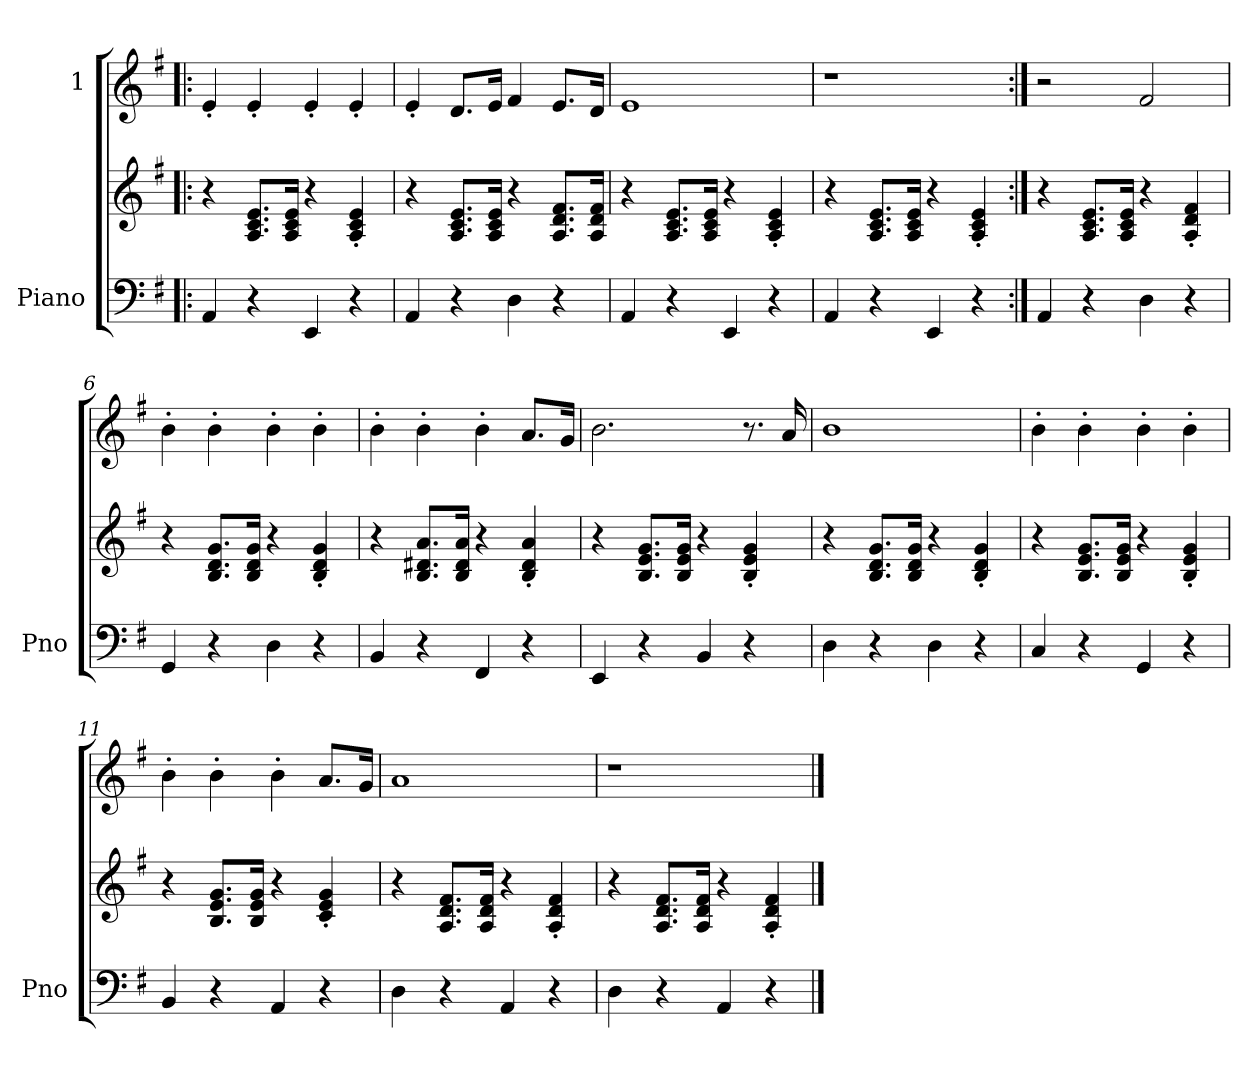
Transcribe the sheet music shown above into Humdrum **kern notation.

**kern	**kern	**kern
*part2	*part2	*part1
*staff3	*staff2	*staff1
*I"Piano	*	*I"1
*I'Pno	*	*
*clefF4	*clefG2	*clefG2
*k[f#]	*k[f#]	*k[f#]
*G:	*G:	*G:
=1!|:	=1!|:	=1!|:
4AA/	4r	4e'/
4r	8.A/ 8.c/ 8.e/L	4e'/
.	16A/ 16c/ 16e/Jk	.
4EE/	4r	4e'/
4r	4A/' 4c/' 4e/'	4e'/
=2	=2	=2
4AA/	4r	4e'/
4r	8.A/ 8.c/ 8.e/L	8.d/L
.	16A/ 16c/ 16e/Jk	16e/Jk
4D\	4r	4f#/
4r	8.A/ 8.d/ 8.f#/L	8.e/L
.	16A/ 16d/ 16f#/Jk	16d/Jk
=3	=3	=3
4AA/	4r	1e
4r	8.A/ 8.c/ 8.e/L	.
.	16A/ 16c/ 16e/Jk	.
4EE/	4r	.
4r	4A/' 4c/' 4e/'	.
=4	=4	=4
4AA/	4r	1r
4r	8.A/ 8.c/ 8.e/L	.
.	16A/ 16c/ 16e/Jk	.
4EE/	4r	.
4r	4A/' 4c/' 4e/'	.
=5:|!	=5:|!	=5:|!
4AA/	4r	2r
4r	8.A/ 8.c/ 8.e/L	.
.	16A/ 16c/ 16e/Jk	.
4D\	4r	2f#/
4r	4A/' 4d/' 4f#/'	.
!!LO:LB:g=z
=6	=6	=6
4GG/	4r	4b'\
4r	8.B/ 8.d/ 8.g/L	4b'\
.	16B/ 16d/ 16g/Jk	.
4D\	4r	4b'\
4r	4B/' 4d/' 4g/'	4b'\
=7	=7	=7
4BB/	4r	4b'\
4r	8.B/ 8.d#X/ 8.a/L	4b'\
.	16B/ 16d#/ 16a/Jk	.
4FF#/	4r	4b'\
4r	4B/' 4d#/' 4a/'	8.a/L
.	.	16g/Jk
=8	=8	=8
4EE/	4r	2.b\
4r	8.B/ 8.e/ 8.g/L	.
.	16B/ 16e/ 16g/Jk	.
4BB/	4r	.
4r	4B/' 4e/' 4g/'	8.r
.	.	16a/
=9	=9	=9
4D\	4r	1b
4r	8.B/ 8.d/ 8.g/L	.
.	16B/ 16d/ 16g/Jk	.
4D\	4r	.
4r	4B/' 4d/' 4g/'	.
!!LO:LB:g=z
=10	=10	=10
4C/	4r	4b'\
4r	8.B/ 8.e/ 8.g/L	4b'\
.	16B/ 16e/ 16g/Jk	.
4GG/	4r	4b'\
4r	4B/' 4e/' 4g/'	4b'\
=11	=11	=11
4BB/	4r	4b'\
4r	8.B/ 8.e/ 8.g/L	4b'\
.	16B/ 16e/ 16g/Jk	.
4AA/	4r	4b'\
4r	4c/' 4e/' 4g/'	8.a/L
.	.	16g/Jk
=12	=12	=12
4D\	4r	1a
4r	8.A/ 8.d/ 8.f#/L	.
.	16A/ 16d/ 16f#/Jk	.
4AA/	4r	.
4r	4A/' 4d/' 4f#/'	.
=13	=13	=13
4D\	4r	1r
4r	8.A/ 8.d/ 8.f#/L	.
.	16A/ 16d/ 16f#/Jk	.
4AA/	4r	.
4r	4A/' 4d/' 4f#/'	.
==	==	==
*-	*-	*-
